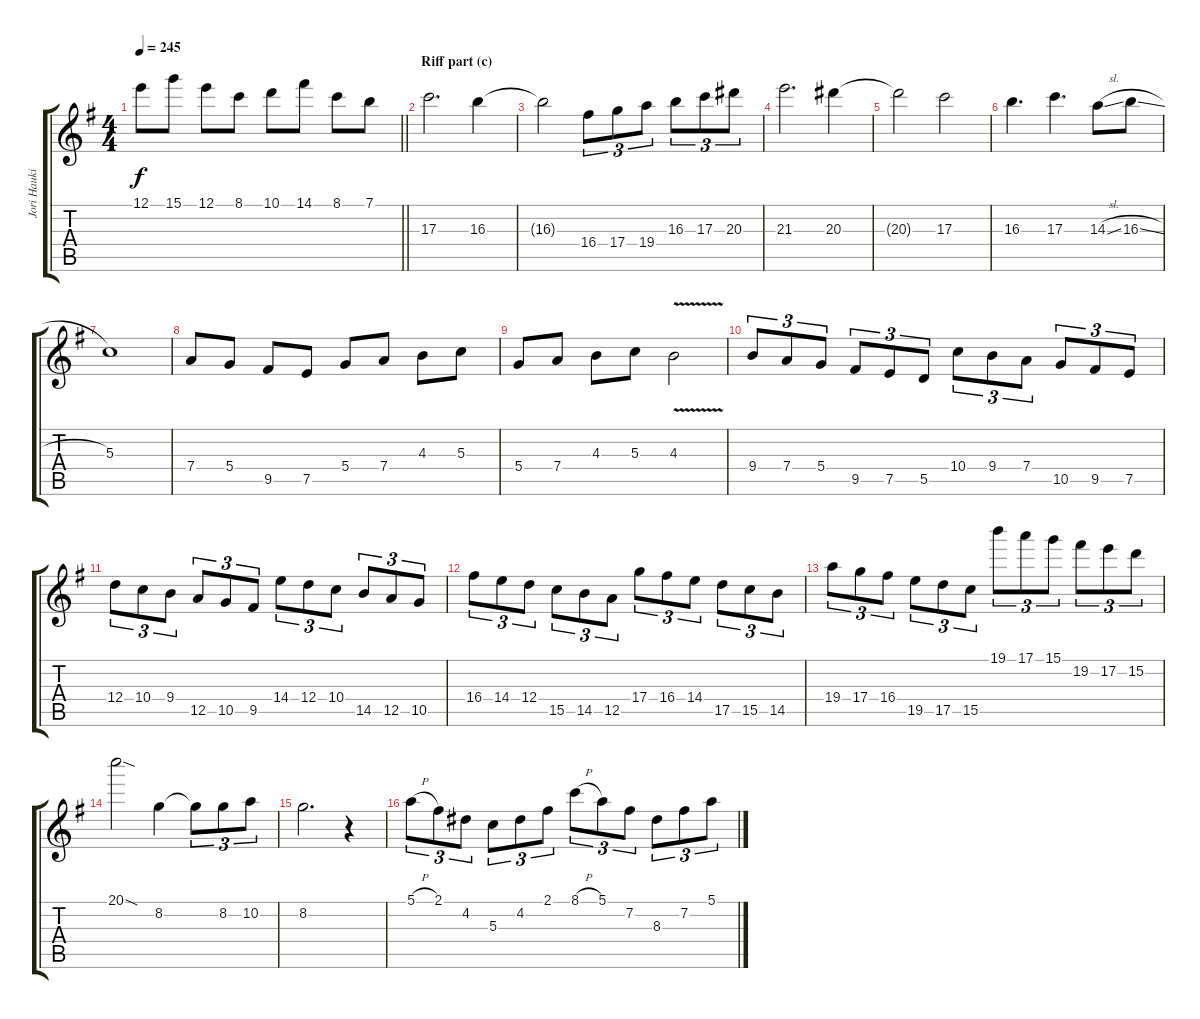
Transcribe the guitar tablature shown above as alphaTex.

\track ("Jori Haukio (lead guitar)" "Jori Hauki") {instrument overdrivenguitar}
\staff {score tabs}
\tuning (E4 B3 G3 D3 A2 E2) {hide}
\ts (4 4)
\tempo 245
\clef g2
\barLineRight lightlight
\ks eminor
12.1.8{dy f} 15.1.8 12.1.8 8.1.8 10.1.8 14.1.8 8.1.8 7.1.8 |
\section ("" "Riff part (c)")
17.3.2{d} 16.3.4 |
16.3{t}.2 16.4.8{tu (3 2)} 17.4.8{tu (3 2)} 19.4.8{tu (3 2)} 16.3.8{tu (3 2)} 17.3.8{tu (3 2)} 20.3.8{tu (3 2)} |
21.3.2{d} 20.3.4 |
20.3{t}.2 17.3.2 |
16.3.4{d} 17.3.4{d} 14.3{sl}.8 16.3{sl}.8 |
5.3.1 |
7.4.8 5.4.8 9.5.8 7.5.8 5.4.8 7.4.8 4.3.8 5.3.8 |
5.4.8 7.4.8 4.3.8 5.3.8 4.3{v}.2 |
9.4.8{tu (3 2)} 7.4.8{tu (3 2)} 5.4.8{tu (3 2)} 9.5.8{tu (3 2)} 7.5.8{tu (3 2)} 5.5.8{tu (3 2)} 10.4.8{tu (3 2)} 9.4.8{tu (3 2)} 7.4.8{tu (3 2)} 10.5.8{tu (3 2)} 9.5.8{tu (3 2)} 7.5.8{tu (3 2)} |
12.4.8{tu (3 2)} 10.4.8{tu (3 2)} 9.4.8{tu (3 2)} 12.5.8{tu (3 2)} 10.5.8{tu (3 2)} 9.5.8{tu (3 2)} 14.4.8{tu (3 2)} 12.4.8{tu (3 2)} 10.4.8{tu (3 2)} 14.5.8{tu (3 2)} 12.5.8{tu (3 2)} 10.5.8{tu (3 2)} |
16.4.8{tu (3 2)} 14.4.8{tu (3 2)} 12.4.8{tu (3 2)} 15.5.8{tu (3 2)} 14.5.8{tu (3 2)} 12.5.8{tu (3 2)} 17.4.8{tu (3 2)} 16.4.8{tu (3 2)} 14.4.8{tu (3 2)} 17.5.8{tu (3 2)} 15.5.8{tu (3 2)} 14.5.8{tu (3 2)} |
19.4.8{tu (3 2)} 17.4.8{tu (3 2)} 16.4.8{tu (3 2)} 19.5.8{tu (3 2)} 17.5.8{tu (3 2)} 15.5.8{tu (3 2)} 19.1.8{tu (3 2)} 17.1.8{tu (3 2)} 15.1.8{tu (3 2)} 19.2.8{tu (3 2)} 17.2.8{tu (3 2)} 15.2.8{tu (3 2)} |
20.1{sod}.2 8.2.4 8.2{t}.8{tu (3 2)} 8.2.8{tu (3 2)} 10.2.8{tu (3 2)} |
8.2.2{d} r.4 |
5.1{h}.8{tu (3 2)} 2.1.8{tu (3 2)} 4.2.8{tu (3 2)} 5.3.8{tu (3 2)} 4.2.8{tu (3 2)} 2.1.8{tu (3 2)} 8.1{h}.8{tu (3 2)} 5.1.8{tu (3 2)} 7.2.8{tu (3 2)} 8.3.8{tu (3 2)} 7.2.8{tu (3 2)} 5.1.8{tu (3 2)}
